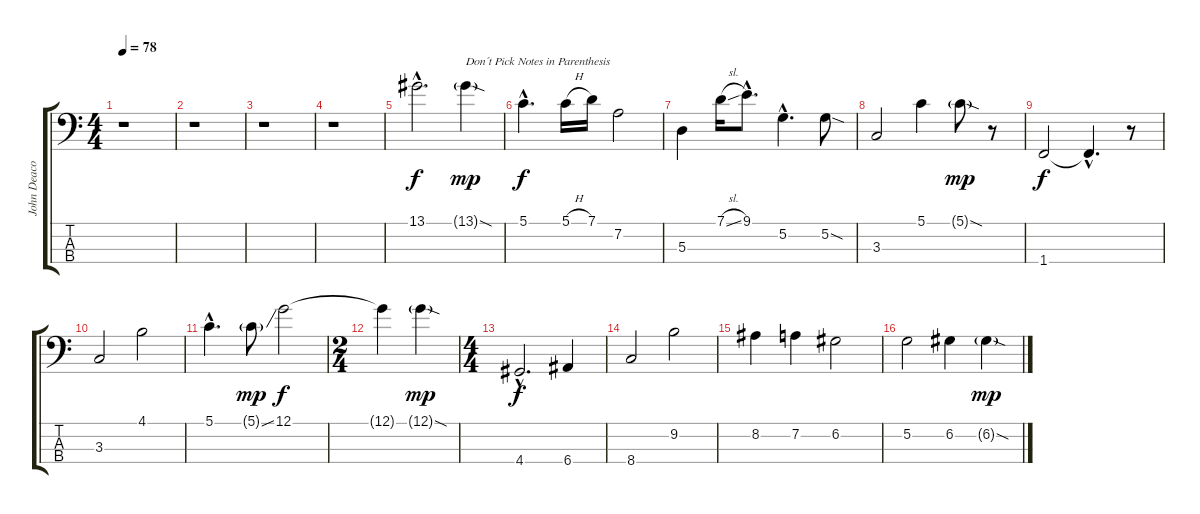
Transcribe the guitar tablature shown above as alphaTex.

\track ("John Deacon - Fender Precision" "John Deaco") {instrument electricbassfinger}
\staff {score tabs}
\tuning (G2 D2 A1 E1) {hide}
\ts (4 4)
\tempo 78
\clef f4
\ks c
r.1{dy f instrument electricbassfinger} |
r.1 |
r.1 |
r.1 |
13.1{hac}.2{d} 13.1{sod g}.4{txt "Don´t Pick Notes in Parenthesis" dy mp} |
5.1{hac}.4{d dy f} 5.1{h}.16 7.1.16 7.2.2 |
5.3.4 7.1{sl}.16 9.1{hac}.8{d} 5.2{hac}.4{d} 5.2{sod}.8 |
3.3.2 5.1.4 5.1{sod g}.8{dy mp} r.8 |
1.4.2{dy f} 1.4{hac t}.4{d} r.8 |
3.3.2 4.1.2 |
5.1{hac}.4{d} 5.1{ss g}.8{dy mp} 12.1.2{dy f} |
\ts (2 4)
12.1{t}.4 12.1{sod g}.4{dy mp} |
\ts (4 4)
4.4{hac}.2{d dy f} 6.4.4 |
8.4.2 9.2.2 |
8.2.4 7.2.4 6.2.2 |
5.2.2 6.2.4 6.2{sod g}.4{dy mp}
